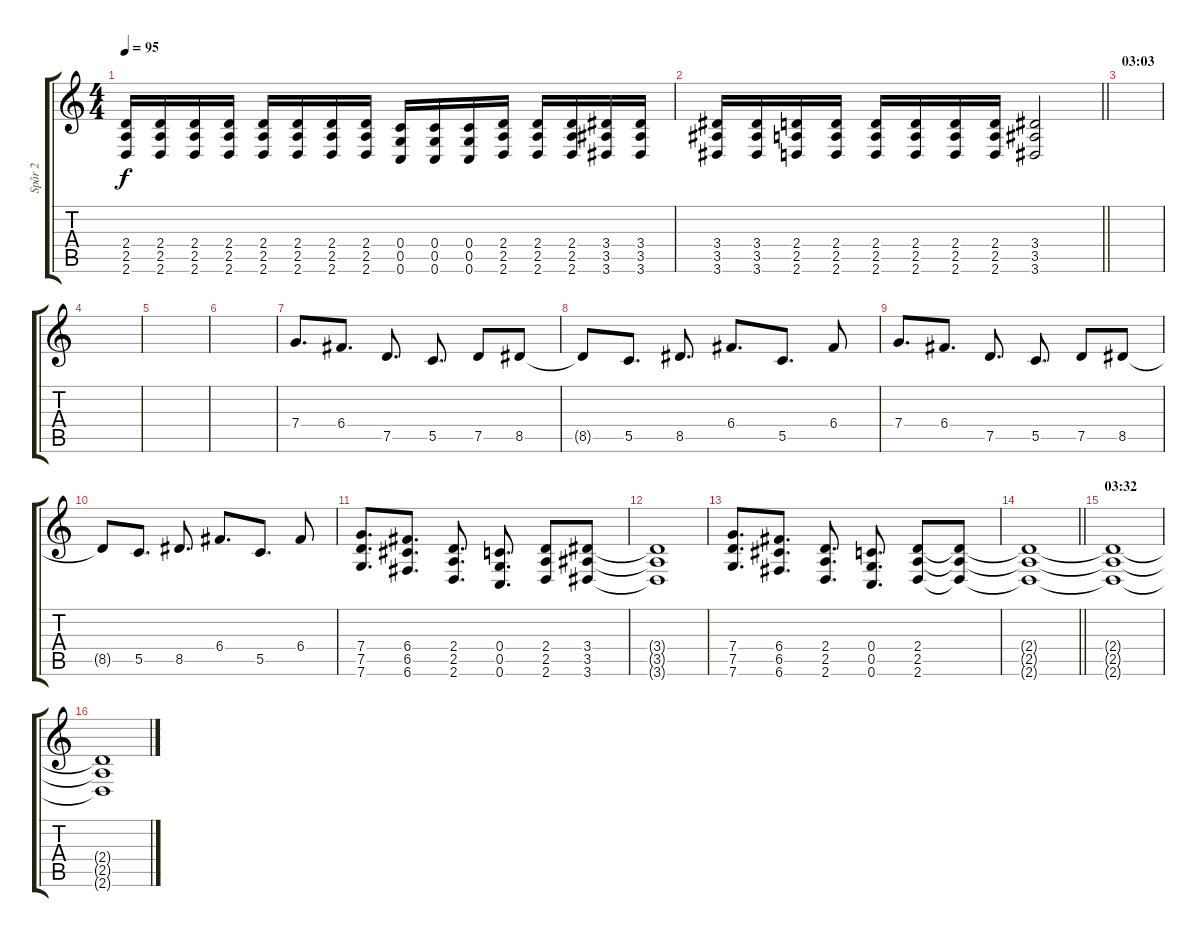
\track ("Spår 2" "Spår 2") {instrument distortionguitar}
\staff {score tabs}
\tuning (D4 A3 F3 C3 G2 C2) {hide}
\ts (4 4)
\tempo 95
\clef g2
\ks c
(2.4 2.5 2.6).16{dy f} (2.4 2.5 2.6).16 (2.4 2.5 2.6).16 (2.4 2.5 2.6).16 (2.4 2.5 2.6).16 (2.4 2.5 2.6).16 (2.4 2.5 2.6).16 (2.4 2.5 2.6).16 (0.4 0.5 0.6).16 (0.4 0.5 0.6).16 (0.4 0.5 0.6).16 (2.4 2.5 2.6).16 (2.4 2.5 2.6).16 (2.4 2.5 2.6).16 (3.4 3.5 3.6).16 (3.4 3.5 3.6).16 |
\barLineRight lightlight
(3.4 3.5 3.6).16 (3.4 3.5 3.6).16 (2.4 2.5 2.6).16 (2.4 2.5 2.6).16 (2.4 2.5 2.6).16 (2.4 2.5 2.6).16 (2.4 2.5 2.6).16 (2.4 2.5 2.6).16 (3.4 3.5 3.6).2 |
\section ("" "03:03")
|
|
|
|
7.4.8{d volume 12 balance 8} 6.4.8{d} 7.5.8{d} 5.5.8{d} 7.5.8 8.5.8 |
8.5{t}.8 5.5.8{d} 8.5.8{d} 6.4.8{d} 5.5.8{d} 6.4.8 |
7.4.8{d} 6.4.8{d} 7.5.8{d} 5.5.8{d} 7.5.8 8.5.8 |
8.5{t}.8 5.5.8{d} 8.5.8{d} 6.4.8{d} 5.5.8{d} 6.4.8 |
(7.4 7.5 7.6).8{d} (6.4 6.5 6.6).8{d} (2.4 2.5 2.6).8{d} (0.4 0.5 0.6).8{d} (2.4 2.5 2.6).8 (3.4 3.5 3.6).8 |
(3.4{t} 3.5{t} 3.6{t}).1 |
(7.4 7.5 7.6).8{d} (6.4 6.5 6.6).8{d} (2.4 2.5 2.6).8{d} (0.4 0.5 0.6).8{d} (2.4 2.5 2.6).8 (2.4{t} 2.5{t} 2.6{t}).8 |
\barLineRight lightlight
(2.4{t} 2.5{t} 2.6{t}).1 |
\section ("" "03:32")
(2.4{t} 2.5{t} 2.6{t}).1{volume 0} |
(2.4{t} 2.5{t} 2.6{t}).1
